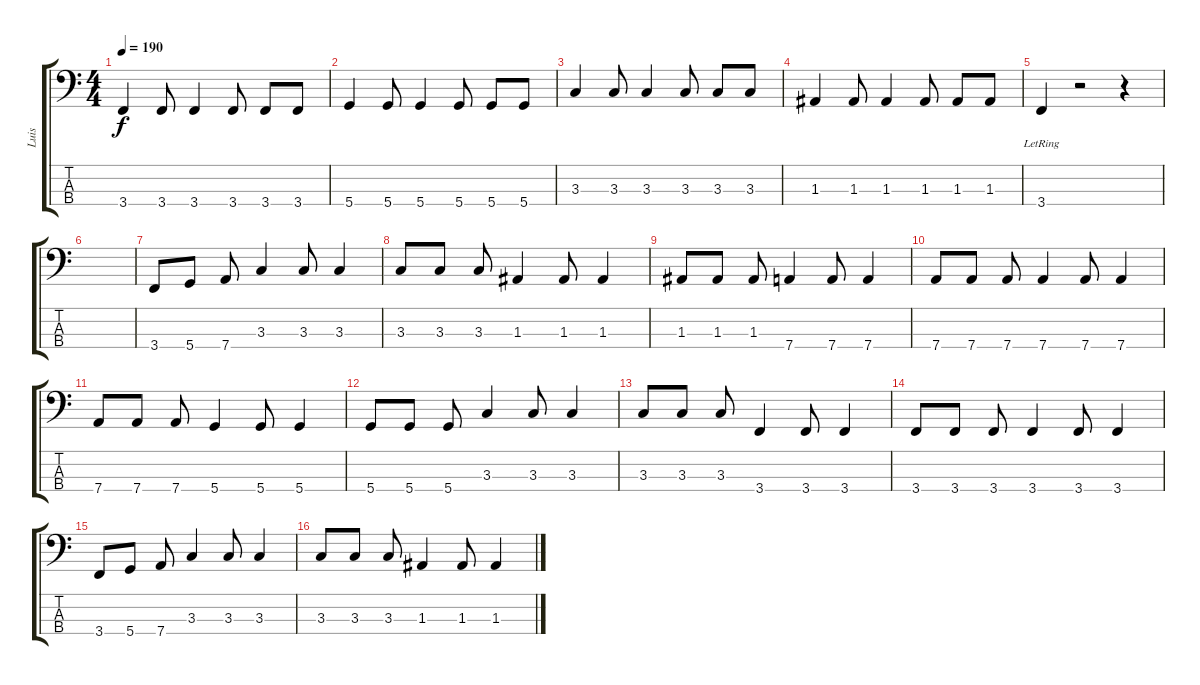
\track ("Luis" "Luis") {instrument electricbasspick}
\staff {score tabs}
\tuning (G2 D2 A1 D1) {hide}
\ts (4 4)
\tempo 190
\clef f4
\ks c
3.4.4{dy f} 3.4.8 3.4.4 3.4.8 3.4.8 3.4.8 |
5.4.4 5.4.8 5.4.4 5.4.8 5.4.8 5.4.8 |
3.3.4 3.3.8 3.3.4 3.3.8 3.3.8 3.3.8 |
1.3.4 1.3.8 1.3.4 1.3.8 1.3.8 1.3.8 |
3.4{lr}.4 r.2 r.4 |
|
3.4.8 5.4.8 7.4.8 3.3.4 3.3.8 3.3.4 |
3.3.8 3.3.8 3.3.8 1.3.4 1.3.8 1.3.4 |
1.3.8 1.3.8 1.3.8 7.4.4 7.4.8 7.4.4 |
7.4.8 7.4.8 7.4.8 7.4.4 7.4.8 7.4.4 |
7.4.8 7.4.8 7.4.8 5.4.4 5.4.8 5.4.4 |
5.4.8 5.4.8 5.4.8 3.3.4 3.3.8 3.3.4 |
3.3.8 3.3.8 3.3.8 3.4.4 3.4.8 3.4.4 |
3.4.8 3.4.8 3.4.8 3.4.4 3.4.8 3.4.4 |
3.4.8 5.4.8 7.4.8 3.3.4 3.3.8 3.3.4 |
3.3.8 3.3.8 3.3.8 1.3.4 1.3.8 1.3.4
